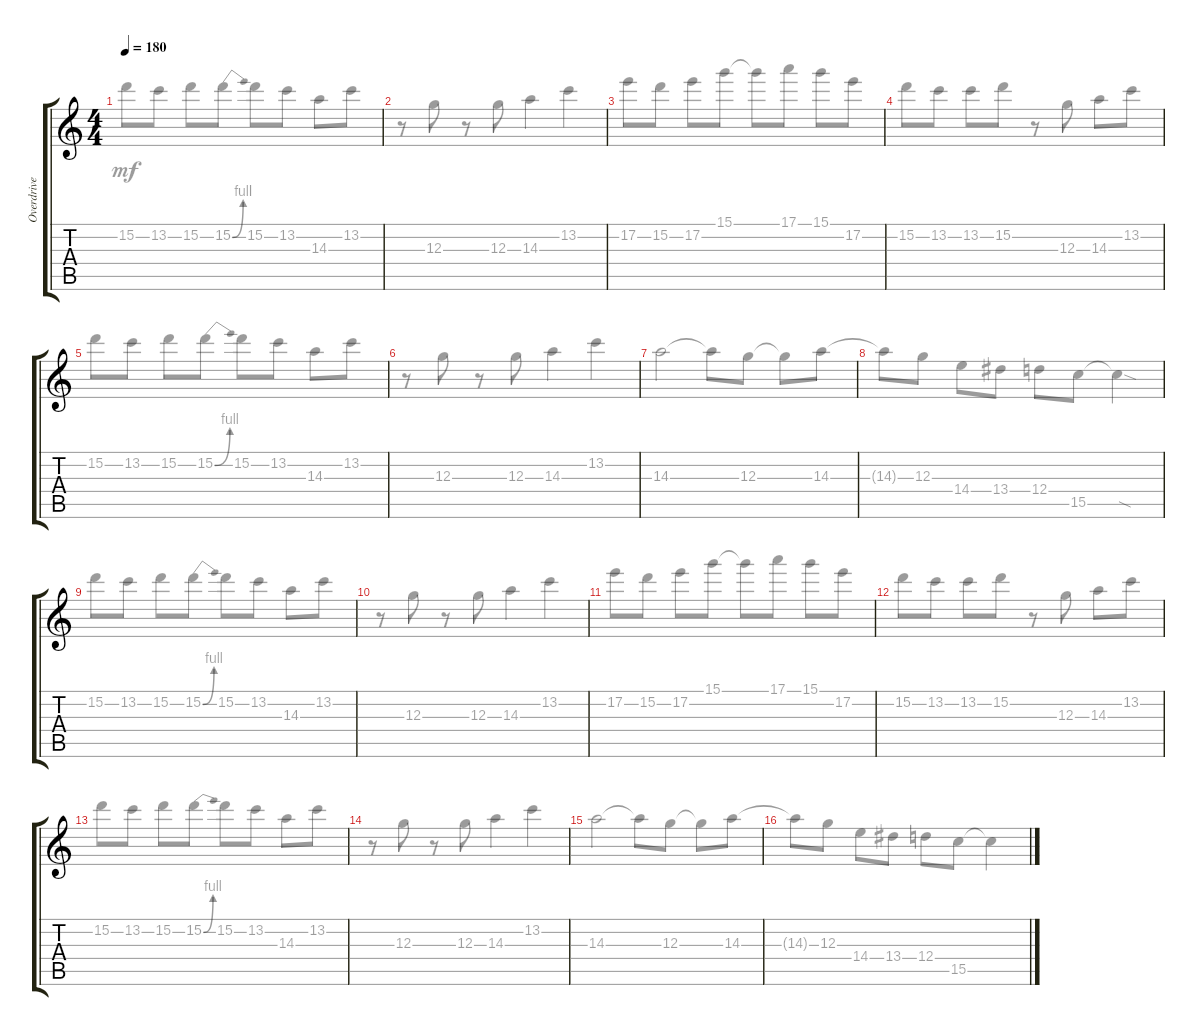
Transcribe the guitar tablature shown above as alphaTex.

\track ("Overdrive Guitar" "Overdrive ") {instrument distortionguitar}
\staff {score tabs}
\tuning (E4 B3 G3 D3 A2 E2) {hide}
\voice
\ts (4 4)
\tempo 180
\clef g2
\ks c
|
|
|
|
|
|
|
|
|
|
|
|
|
|
|
\voice
\clef g2
\ks c
15.2.8{dy mf} 13.2.8 15.2.8 15.2{be (bend 0 0 60 4)}.8 15.2.8 13.2.8 14.3.8 13.2.8 |
r.8 12.3.8 r.8 12.3.8 14.3.4 13.2.4 |
17.2.8 15.2.8 17.2.8 15.1.8 15.1{t}.8 17.1.8 15.1.8 17.2.8 |
15.2.8 13.2.8 13.2.8 15.2.8 r.8 12.3.8 14.3.8 13.2.8 |
15.2.8 13.2.8 15.2.8 15.2{be (bend 0 0 60 4)}.8 15.2.8 13.2.8 14.3.8 13.2.8 |
r.8 12.3.8 r.8 12.3.8 14.3.4 13.2.4 |
14.3.2 14.3{t}.8 12.3.8 12.3{t}.8 14.3.8 |
14.3{t}.8 12.3.8 14.4.8 13.4.8 12.4.8 15.5.8 15.5{sod t}.4 |
15.2.8 13.2.8 15.2.8 15.2{be (bend 0 0 60 4)}.8 15.2.8 13.2.8 14.3.8 13.2.8 |
r.8 12.3.8 r.8 12.3.8 14.3.4 13.2.4 |
17.2.8 15.2.8 17.2.8 15.1.8 15.1{t}.8 17.1.8 15.1.8 17.2.8 |
15.2.8 13.2.8 13.2.8 15.2.8 r.8 12.3.8 14.3.8 13.2.8 |
15.2.8 13.2.8 15.2.8 15.2{be (bend 0 0 60 4)}.8 15.2.8 13.2.8 14.3.8 13.2.8 |
r.8 12.3.8 r.8 12.3.8 14.3.4 13.2.4 |
14.3.2 14.3{t}.8 12.3.8 12.3{t}.8 14.3.8 |
14.3{t}.8 12.3.8 14.4.8 13.4.8 12.4.8 15.5.8 15.5{t}.4
